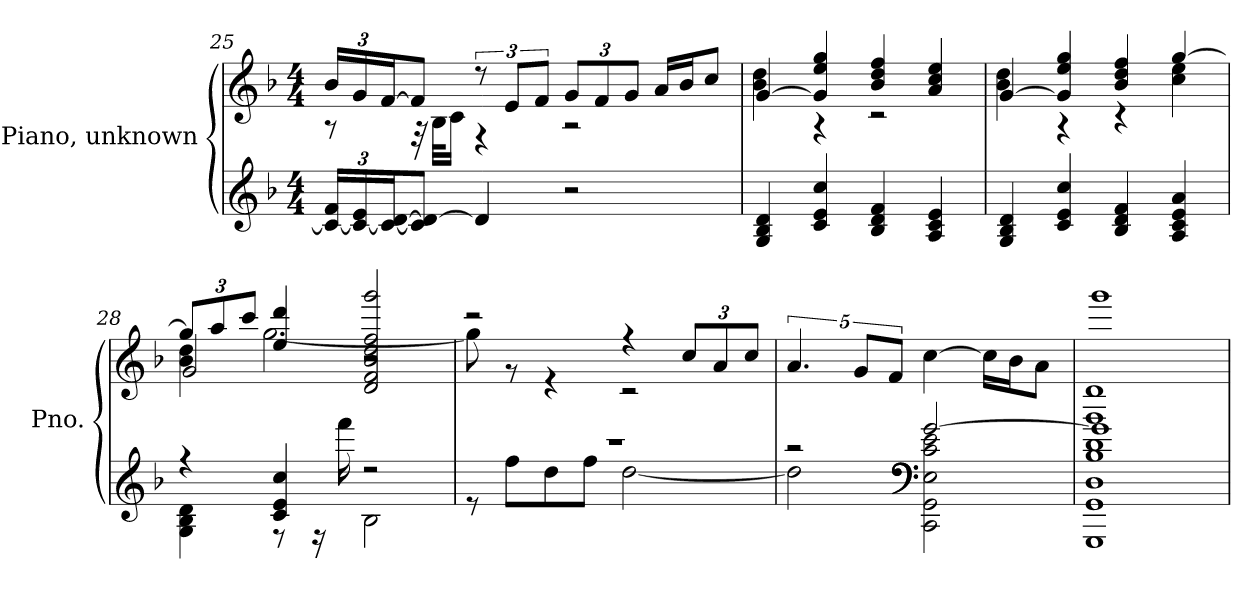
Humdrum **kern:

**kern	**kern
*part1	*part1
*staff2	*staff1
*I"Piano, unknown	*
*I'Pno.	*
*clefG2	*clefG2
*k[b-]	*k[b-]
*M4/4	*M4/4
*Xbrackettup	*Xbrackettup
=25	=25
*	*^
24c/_ 24f/LL	24b-/LL	8r
24c/_ 24e/	24g/	.
24c/_ [24d/J	[24f/J	.
8c/] 8d/_J	8f/J]	32r
.	.	32B-\KLL
.	.	16c\JJ
*	*brackettup	*
4d/]	12r	4r
.	12e/L	.
.	12f/J	.
*	*Xbrackettup	*
2r	12g/L	2r
.	12f/	.
.	12g/J	.
.	16a/LL	.
.	16b-/J	.
.	8cc/J	.
!!LO:LB:g=z	!!
=26	=26	=26
4G/ 4B-/ 4d/	[4g/	4b-\ 4dd\
4c/ 4e/ 4cc/	4g/] 4ee/ 4gg/	4r
4B-/ 4d/ 4f/	4b-/ 4dd/ 4ff/	2r
4A/ 4c/ 4e/	4a/ 4cc/ 4ee/	.
=27	=27	=27
4G/ 4B-/ 4d/	[4g/	4b-\ 4dd\
4c/ 4e/ 4cc/	4g/] 4ee/ 4gg/	4r
4B-/ 4d/ 4f/	4b-/ 4dd/ 4ff/	4r
4A/ 4c/ 4e/ 4a/	[4gg/	4cc\ 4ee\
=28	=28	=28
*^	*	*^
4r	4G\ 4B-\ 4d\	12gg/L]	4b-\ 4dd\	2g/
.	.	12aa/	.	.
.	.	12ccc/J	.	.
4c/ 4e/ 4cc/	8r	4ee/ 4ddd/	[2.gg\	.
.	16r	.	.	.
.	16fff\	.	.	.
2r	2B-\	2d/ 2f/ 2b-/ 2dd/ 2ff/ 2ggg/	.	2r
*	*	*	*v	*v
=29	=29	=29	=29
1r	8r	2r	8gg\]
.	8ff\L	.	8r
.	8dd\	.	4r
.	8ff\J	.	.
.	[2dd\	4r	2r
.	.	12cc/L	.
.	.	12a/	.
.	.	12cc/J	.
*	*	*v	*v
=30	=30	=30
*	*	*brackettup
2r	2dd\]	5.a/
.	.	10g/L
.	.	10f/J
*clefF4	*	*
[2g/	2CC\ 2GG\ 2E\ 2c\ 2e\	[4cc\
.	.	16cc\LL]
.	.	16b-\J
.	.	8a\J
=31	=31	=31
1g]	1GGG 1GG 1D 1B- 1d 1b- 1gg	1ggg
*v	*v	*
=	=
*-	*-
